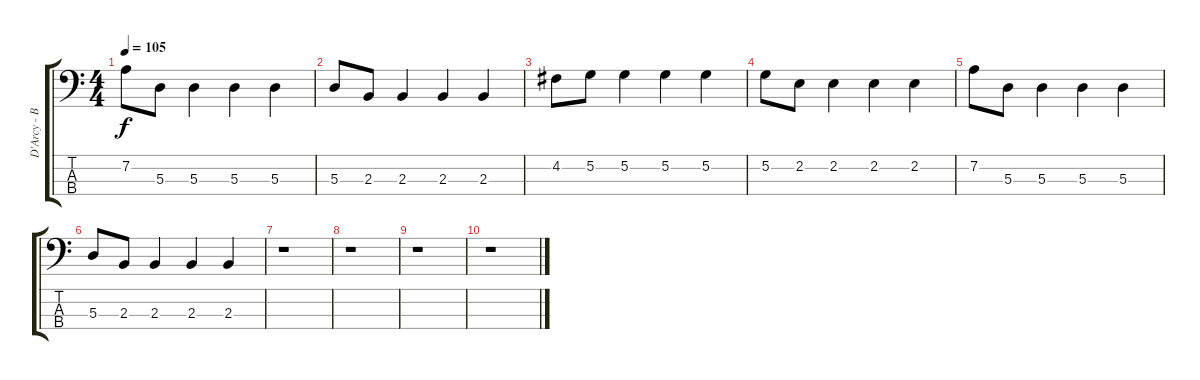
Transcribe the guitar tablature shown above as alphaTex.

\track ("D'Arcy - Bass" "D'Arcy - B") {instrument electricbassfinger}
\staff {score tabs}
\tuning (G2 D2 A1 E1) {hide}
\ts (4 4)
\tempo 105
\clef f4
\ks c
7.2.8{dy f} 5.3.8 5.3.4 5.3.4 5.3.4 |
5.3.8 2.3.8 2.3.4 2.3.4 2.3.4 |
4.2.8 5.2.8 5.2.4 5.2.4 5.2.4 |
5.2.8 2.2.8 2.2.4 2.2.4 2.2.4 |
7.2.8 5.3.8 5.3.4 5.3.4 5.3.4 |
5.3.8 2.3.8 2.3.4 2.3.4 2.3.4 |
r.1 |
r.1 |
r.1 |
r.1
